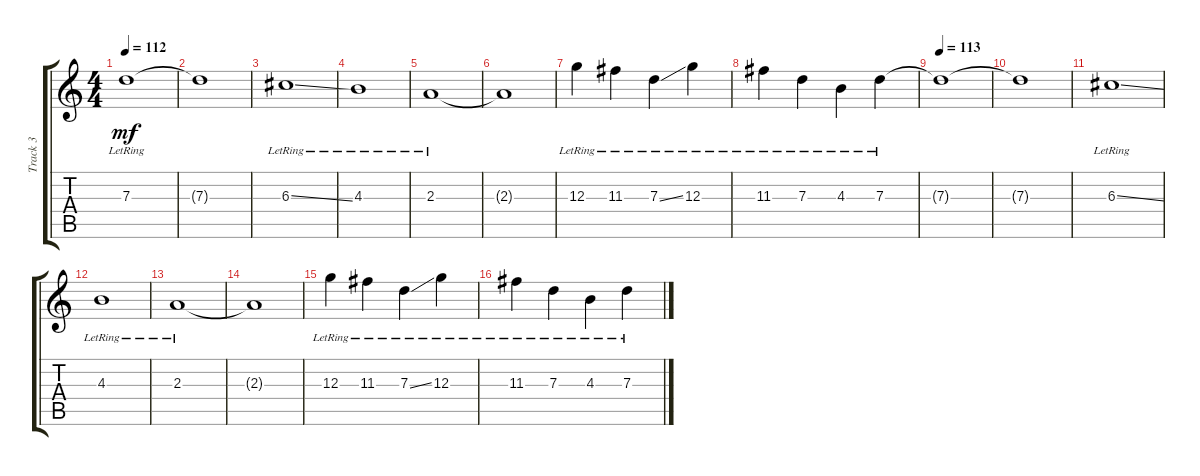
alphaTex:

\track ("Track 3" "Track 3") {instrument overdrivenguitar}
\staff {score tabs}
\tuning (E4 B3 G3 D3 A2 E2) {hide}
\ts (4 4)
\tempo 112
\clef g2
\ks c
7.3{lr}.1{dy mf} |
7.3{t}.1 |
6.3{ss lr}.1 |
4.3{lr}.1 |
2.3{lr}.1 |
2.3{t}.1 |
12.3{lr}.4 11.3{lr}.4 7.3{ss lr}.4 12.3{lr}.4 |
11.3{lr}.4 7.3{lr}.4 4.3{lr}.4 7.3{lr}.4 |
\tempo 113
7.3{t}.1 |
7.3{t}.1 |
6.3{ss lr}.1 |
4.3{lr}.1 |
2.3{lr}.1 |
2.3{t}.1 |
12.3{lr}.4 11.3{lr}.4 7.3{ss lr}.4 12.3{lr}.4 |
11.3{lr}.4 7.3{lr}.4 4.3{lr}.4 7.3{lr}.4
